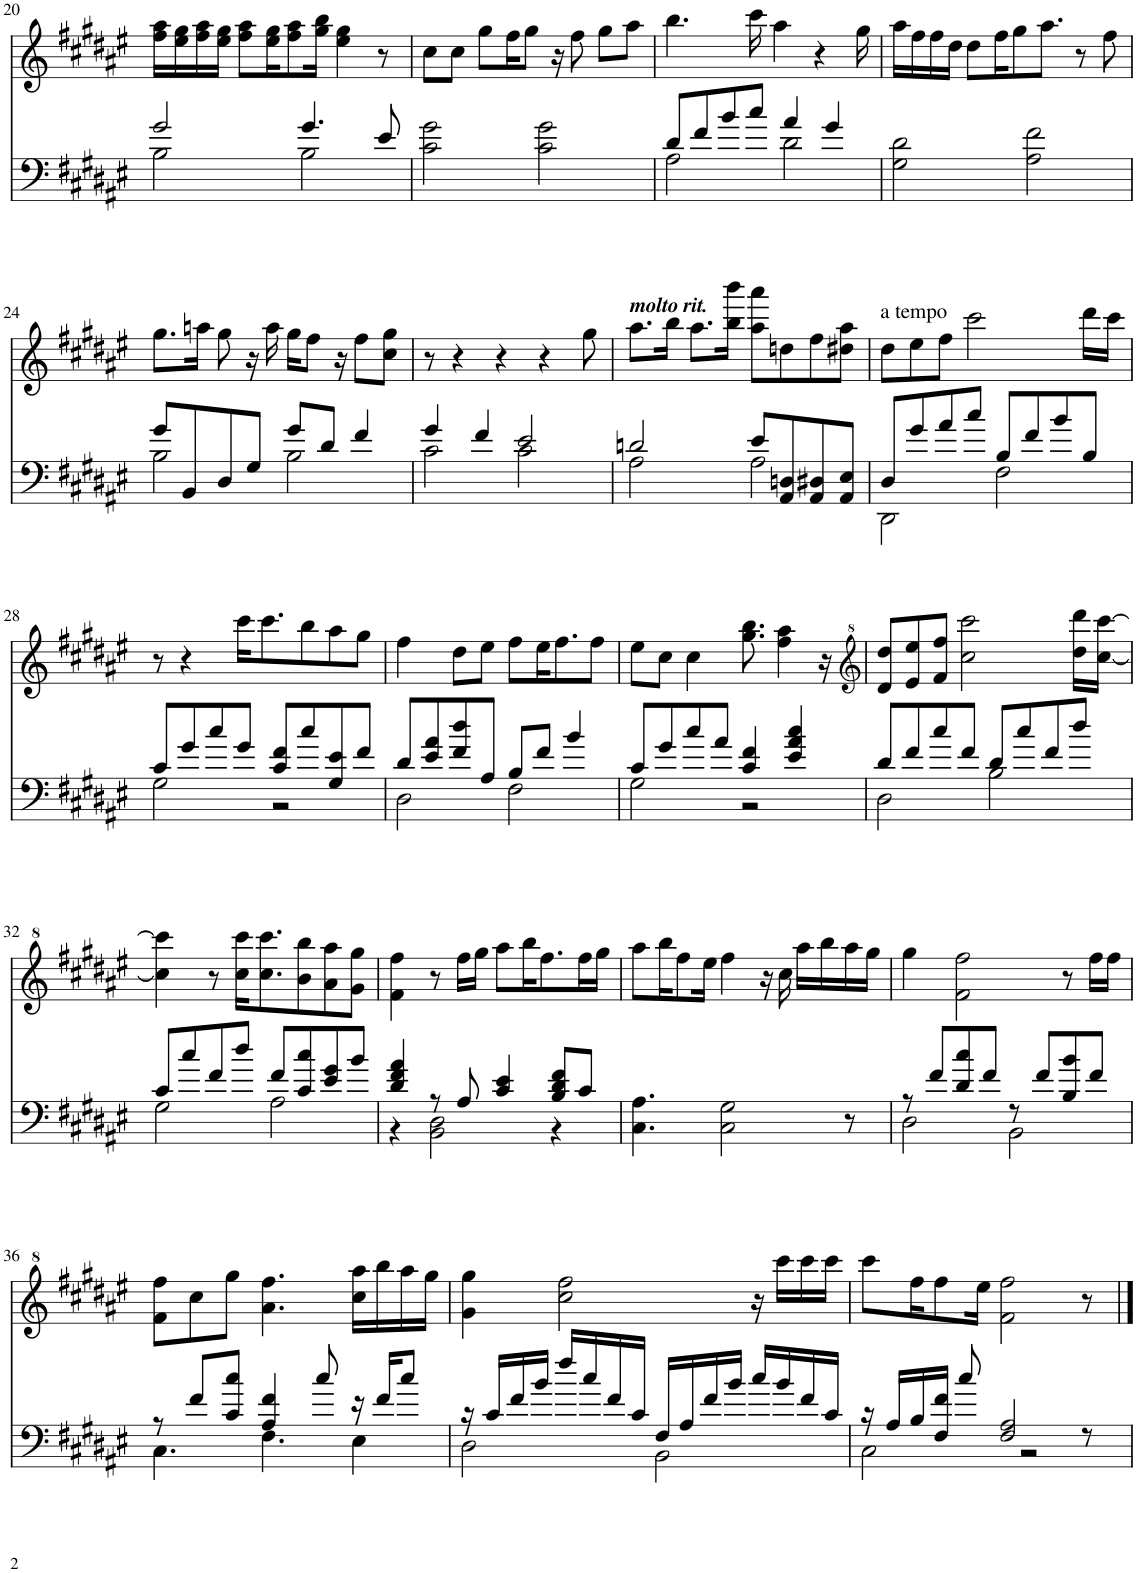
**kern	**kern
*part1	*part1
*staff2	*staff1
*I"Piano	*
*I'Pno.	*
!!LO:PB:g=z
*clefF4	*clefG2
*k[f#c#g#d#a#e#]	*k[f#c#g#d#a#e#]
*M4/4	*M4/4
=20	=20
*^	*
2g#/	2B\	16ff#\ 16aa#\LL
.	.	16ee#\ 16gg#\
.	.	16ff#\ 16aa#\
.	.	16ee#\ 16gg#\JJ
.	.	8ff#\ 8aa#\L
.	.	16ee#\ 16gg#\K
.	.	8ff#\ 8aa#\
4.g#/	2B\	.
.	.	16gg#\ 16bb\Jk
.	.	4ee#\ 4gg#\
8e#/	.	8r
*v	*v	*
=21	=21
2c#\ 2g#\	8cc#\L
.	8cc#\J
.	8gg#\L
.	16ff#\K
.	8gg#\J
2c#\ 2g#\	.
.	16r
.	8ff#\
.	8gg#\L
.	8aa#\J
=22	=22
*^	*
8d#/L	2A#\	4.bb\
8f#/	.	.
8b/	.	.
8cc#/J	.	16ccc#\
.	.	4aa#\
4a#/	2d#\	.
.	.	4r
4g#/	.	.
.	.	16gg#\
*v	*v	*
=23	=23
2G#\ 2d#\	16aa#\LL
.	16ff#\
.	16ff#\
.	16dd#\JJ
.	8dd#\L
.	16ff#\K
.	8gg#\
2A#\ 2f#\	.
.	8.aa#\J
.	8r
.	8ff#\
!!LO:LB:g=z
=24	=24
*^	*
8g#/L	2B\	8.gg#\L
8BB/	.	.
.	.	16aan\Jk
8D#/	.	8gg#\
8G#/J	.	16r
.	.	16aa\
8g#/L	2B\	16gg#\KL
.	.	8ff#\J
8d#/J	.	.
.	.	16r
4f#/	.	8ff#\L
.	.	8cc#\ 8gg#\J
=25	=25	=25
4g#/	2c#\	8r
.	.	4r
4f#/	.	.
.	.	4r
2e#/	2c#\	.
.	.	4r
.	.	8gg#\
=26	=26	=26
!	!	!LO:TX:a:Bi:t=molto rit.
2dn/	2A#\	8.aa#\L
.	.	16bb\Jk
.	.	8.aa#\L
.	.	16bb\ 16bbb\Jk
8e#/L	2A#\	8aa#\ 8aaa#\L
8AA#/ 8Dn/	.	8ddn\
8AA#/ 8D#X/	.	8ff#\
8AA#/ 8E#/J	.	8dd#X\ 8aa#\J
=27	=27	=27
!	!	!LO:TX:a:t=a tempo
8D#/L	2DD#\	8dd#\L
8g#/	.	8ee#\
8a#/	.	8ff#\J
8cc#/J	.	2ccc#\
8B/L	2F#\	.
8f#/	.	.
8b/	.	.
8B/J	.	16ddd#\LL
.	.	16ccc#\JJ
!!LO:LB:g=z
=28	=28	=28
8c#/L	2G#\	8r
8g#/	.	4r
8cc#/	.	.
8g#/J	.	16ccc#\KL
.	.	8.ccc#\
8c#/ 8f#/L	2r	.
8cc#/	.	8bb\
8G#/ 8e#/	.	8aa#\
8f#/J	.	8gg#\J
=29	=29	=29
8d#/L	2D#\	4ff#\
8e#/ 8a#/	.	.
8f#/ 8dd#/	.	8dd#\L
8A#/J	.	8ee#\J
8B/L	2F#\	8ff#\L
8f#/J	.	16ee#\K
.	.	8.ff#\
4b/	.	.
.	.	8ff#\J
=30	=30	=30
8c#/L	2G#\	8ee#\L
8g#/	.	8cc#\J
8cc#/	.	4cc#\
8a#/J	.	.
4c#/ 4f#/	2r	8.gg#\ 8.bb\
.	.	4ff#\ 4aa#\
4e#/ 4a#/ 4cc#/	.	.
.	.	16r
=31	=31	=31
*	*	*clefG^2
8d#/L	2D#\	8dd#/ 8ddd#/L
8f#/	.	8ee#/ 8eee#/
8cc#/	.	8ff#/ 8fff#/J
8f#/J	.	2ccc#\ 2cccc#\
8d#/L	2B\	.
8cc#/	.	.
8f#/	.	.
8dd#/J	.	16ddd#\ 16dddd#\LL
.	.	[16ccc#\ [16cccc#\JJ
!!LO:LB:g=z
=32	=32	=32
8c#/L	2G#\	4ccc#\] 4cccc#\]
8cc#/	.	.
8f#/	.	8r
8dd#/J	.	16ccc#\ 16cccc#\KL
.	.	8.ccc#\ 8.cccc#\
8f#/L	2A#\	.
8c#/ 8cc#/	.	8bb\ 8bbb\
8e#/ 8g#/	.	8aa#\ 8aaa#\
8b/J	.	8gg#\ 8ggg#\J
=33	=33	=33
4d#/ 4f#/ 4a#/	4r	4ff#\ 4fff#\
8r	2BB\ 2D#\	8r
8A#/	.	16fff#\LL
.	.	16ggg#\JJ
4c#/ 4e#/	.	8aaa#\L
.	.	16bbb\K
.	.	8.fff#\
8B/ 8d#/ 8f#/L	4r	.
8c#/J	.	16fff#\L
.	.	16ggg#\JJ
*v	*v	*
=34	=34
4.C#\ 4.A#\	8aaa#\L
.	16bbb\K
.	8fff#\
.	16eee#\Jk
2C#\ 2G#\	4fff#\
.	16r
.	16ccc#\
.	16aaa#\LL
.	16bbb\
8r	16aaa#\
.	16ggg#\JJ
=35	=35
*^	*
8r	2D#\	4ggg#\
8f#/L	.	.
8d#/ 8cc#/	.	2ff#\ 2fff#\
8f#/J	.	.
8r	2BB\	.
8f#/L	.	.
8B/ 8b/	.	8r
8f#/J	.	16fff#\LL
.	.	16fff#\JJ
!!LO:LB:g=z
=36	=36	=36
8r	4.C#\	8ff#\ 8fff#\L
8f#/L	.	8ccc#\
8c#/ 8cc#/J	.	8ggg#\J
4A#/ 4f#/	4.F#\	4.aa#\ 4.fff#\
8cc#/	.	.
16r	4E#\	16ccc#\ 16aaa#\LL
16f#/KL	.	16bbb\
8cc#/J	.	16aaa#\
.	.	16ggg#\JJ
=37	=37	=37
16r	2D#\	4gg#\ 4ggg#\
16c#/LL	.	.
16f#/	.	.
16b/JJ	.	.
16ff#/LL	.	2ccc#\ 2fff#\
16cc#/	.	.
16f#/	.	.
16c#/JJ	.	.
16F#/LL	2BB\	.
16A#/	.	.
16f#/	.	.
16b/JJ	.	.
16cc#/LL	.	16r
16b/	.	16cccc#\LL
16f#/	.	16cccc#\
16c#/JJ	.	16cccc#\JJ
=38	=38	=38
16r	2C#\	8cccc#\L
16A#/LL	.	.
16B/	.	16fff#\K
16F#/ 16f#/JJ	.	8fff#\
8cc#/	.	.
.	.	16eee#\Jk
2F#/ 2A#/	.	2ff#\ 2fff#\
.	2r	.
8r	.	8r
*v	*v	*
==	==
*-	*-
